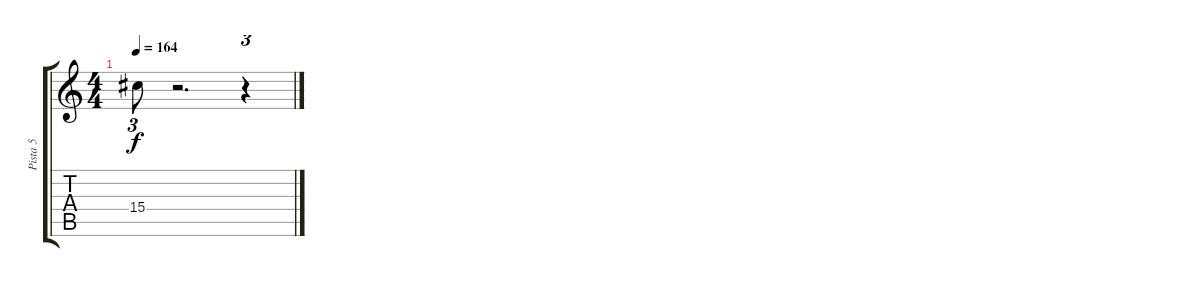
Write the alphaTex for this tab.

\track ("Pista 5" "Pista 5") {instrument electricbassfinger}
\staff {score tabs}
\tuning (C4 G3 Eb3 Bb2 F2 C2) {hide}
\ts (4 4)
\tempo 164
\clef g2
\ks c
15.4{t}.8{tu (3 2) dy f} r.2{d} r.4{tu (3 2)}
